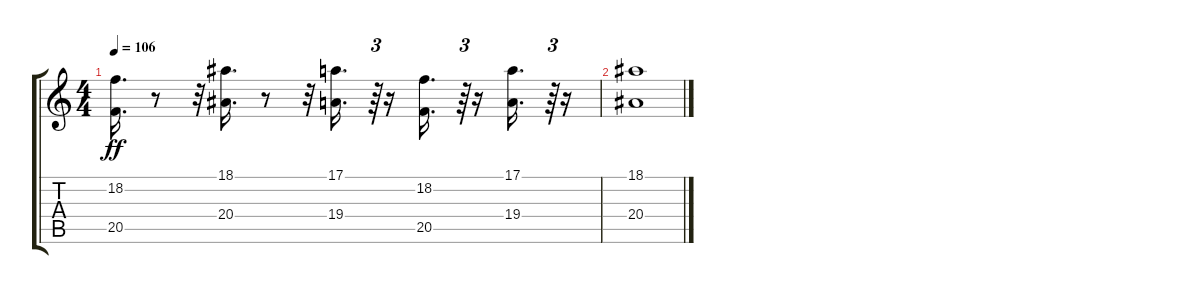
\track "" {instrument choiraahs}
\staff {score tabs}
\tuning (E4 B3 G3 D3 A2 E2) {hide}
\ts (4 4)
\tempo 106
\clef g2
\ks c
(18.2 20.5).16{d dy ff} r.8 r.32 (18.1 20.4).16{d} r.8 r.32 (17.1 19.4).16{d} r.64{tu (3 2)} r.16 (18.2 20.5).16{d} r.64{tu (3 2)} r.16 (17.1 19.4).16{d} r.64{tu (3 2)} r.16 |
(18.1 20.4).1
